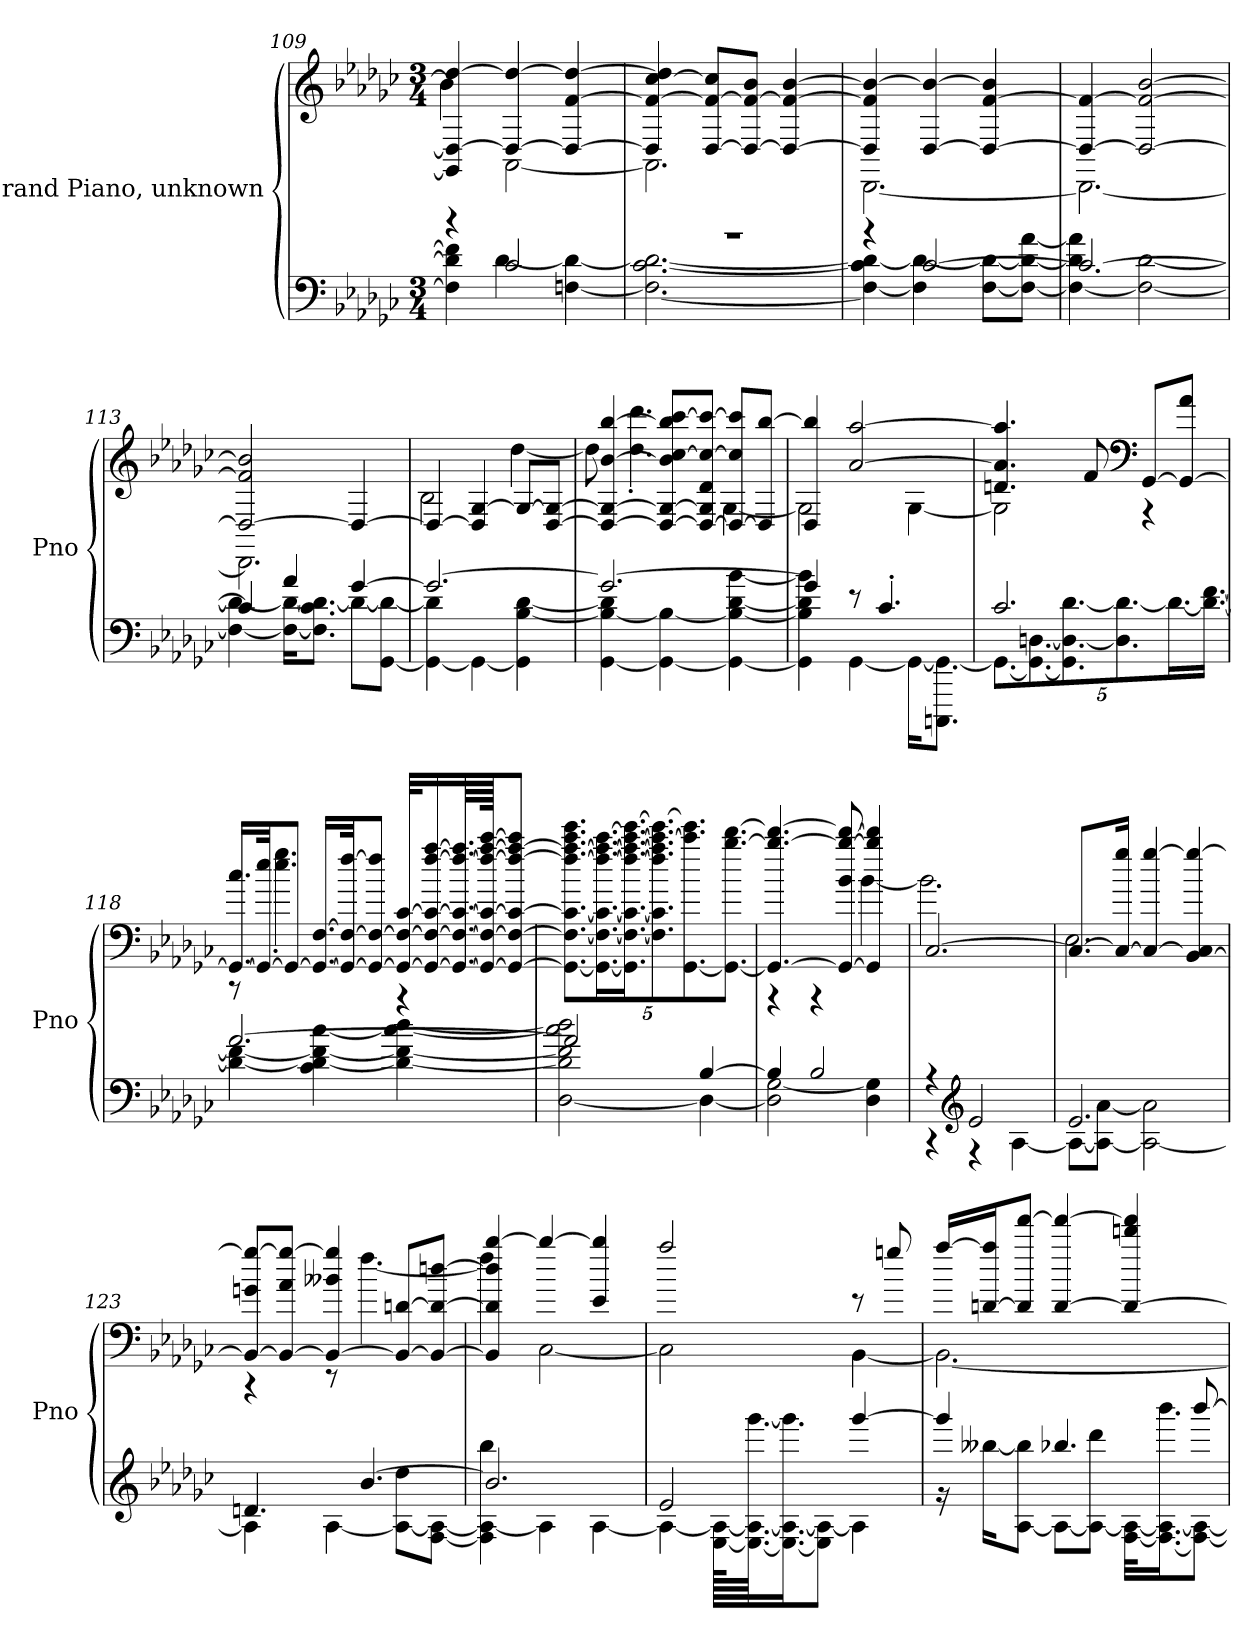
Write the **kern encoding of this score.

**kern	**kern
*part1	*part1
*staff2	*staff1
*I"Grand Piano, unknown	*
*I'Pno	*
!!LO:LB:g=z
*clefF4	*clefG2
*k[b-e-a-d-g-c-]	*k[b-e-a-d-g-c-]
*M3/4	*M3/4
=109	=109
*^	*^
4r	4F-\] 4d-\] 4f-\]	4GG/] 4D-/_ [4dd-/	4b-\]
2c-/	[4d-\	4D-/_ 4dd-/_	[2AA-\
.	[4Fn\ 4d-\_	4D-/_ [4f/ 4dd-/_	.
=110	=110	=110	=110
2.r	2.F\_ [2.c-\ 2.d-\_	4D-/] 4f/_ [4cc-/ 4dd-/]	2.AA-\]
.	.	[8D-/ 8f/_ 8cc-/]L	.
.	.	8D-/_ 8f/_ 8b-/J	.
.	.	4D-/_ 4f/_ [4b-/	.
=111	=111	=111	=111
4r	4F\_ 4c-\] 4d-\_	4D-/] 4f/] 4b-/_	[2.DD-\
[2c-/	4F\] 4d-\_	[4D-/ 4b-/_	.
.	[8F\ 8d-\_L	4D-/_ [4f/ 4b-/]	.
.	8F\_ 8d-\_ [8a-\J	.	.
=112	=112	=112	=112
2.c-/_	4F\_ 4d-\] 4a-\]	4D-/_ 4f/_	2.DD-\_
.	2F\_ [2d-\	2D-/_ 2f/_ [2b-/	.
=113	=113	=113	=113
4c-/]	4F\_ 4d-\_	2D-/_ 2f/] 2b-/]	2.DD-\]
4a-/	16F\_ 16d-\_KL	.	.
.	8.F\] 8.c-\ 8.d-\_J	.	.
[4g-/	8d-\L_	4D-/_	.
.	[8GG-\ 8d-\_J	.	.
!!LO:PB:g=z	!!
=114	=114	=114	=114
2.g-/_	4GG-\_ 4d-\]	4D-/_	2B-\
.	4GG-\_	4D-/] [4G-/	.
.	4GG-\] [4B-\ [4d-\	8G-/L_	[4dd-\
.	.	[8D-/ 8G-/_J	.
=115	=115	=115	=115
2.g-/_	[4GG-\ 4B-\_ 4d-\]	4D-/_ 4G-/_ [4b-/ [4bb-/	8dd-\]
.	.	.	4.dd-\' 4.ddd-\'
.	4GG-\_ 4B-\_	8D-/_ 8G-/_ 8b-/] [8cc-/ 8bb-/] [8ccc-/L	.
.	.	8D-/_ 8G-/] 8d-/ 8cc-/_ 8ccc-/_J	.
.	4GG-\_ 4B-\_ [4d-\ [4b-\	8D-/_ 8cc-/] 8ccc-/]L	[4G-\
.	.	8D-/] [8bb-/J	.
=116	=116	=116	=116
4g-/]	4GG-\] 4B-\] 4d-\] 4b-\]	4D-/ 4bb-/]	2G-\]
8r	[4GG-\	[2a-/ [2aa-/	.
4.c-'/	.	.	.
.	16GG-\KL_	.	[4G-\
.	8.CCCn\ 8.GG-\_J	.	.
=117	=117	=117	=117
*	*Xbrackettup	*	*
2.c-/	10.GG-\L_	4.dn/ 4.a-/] 4.aa-/]	2G-\]
.	10.GG-\_ [10.Dn\	.	.
.	10.GG-\] 10.D\_ [10.d-\	.	.
.	.	8f/	.
.	10.D\] 10.d-\_	.	.
*	*	*clefF4	*
.	.	[8GG-/L	4r
.	20.d-\L_	.	.
.	.	8GG-/_ 8a-/J	.
.	20.d-\_ [20.f\JJ	.	.
!!LO:LB:g=z	!!
=118	=118	=118	=118
[2.a-/	4d-\_ 4f\_	16.GG-/_ 16.cc-/LL	8r
.	.	32GG-/_ 32ee-/JK	.
.	.	8GG-/J_	4.ee-\' 4.gg-\'
.	4c-\ 4d-\_ 4f\_ [4cc-\	16.GG-/_ [16.F/LL	.
.	.	32GG-/_ 32F/_ [32ff/JK	.
.	.	8GG-/_ 8F/_ 8ff/]J	.
.	4d-\_ 4f\_ 4cc-\_ [4dd-\	32GG-/_ 32F/_ [32c-/KLL	4r
.	.	16GG-/_ 16F/_ 16c-/_ [16ff/ [16aa-/	.
.	.	64.GG-/_ 64.F/_ 64.c-/_ 64.ff/_ 64.aa-/]LL	.
.	.	128GG-/_ 128F/_ 128c-/_ 128ff/_ [128aa-/ [128ccc-/JJJK	.
.	.	8GG-/_ 8F/_ 8c-/_ 8ff/_ 8aa-/_ 8ccc-/]J	.
*	*	*v	*v
=119	=119	=119
*	*	*Xbrackettup
2a-/]	[2D-\ 2d-\] 2f\] 2cc-\] 2dd-\]	10.GG-\_ 10.F\_ 10.c-\_ 10.ff\_ 10.aa-\_ 10.ccc-\ 10.eee-\L
.	.	20.GG-\_ 20.F\_ 20.c-\_ 20.ff\_ 20.aa-\_ [20.ccc-\L
.	.	20.GG-\] 20.F\_ 20.c-\_ 20.ff\_ 20.aa-\_ 20.ccc-\_ [20.eee-\J
.	.	10.F\] 10.c-\] 10.ff\] 10.aa-\] 10.ccc-\_ 10.eee-\_
.	.	[10.GG-\ 10.ccc-\] 10.eee-\]
[4B-/	4D-\_	.
.	.	10.GG-\_ [10.bb-\ [10.ddd-\J
=120	=120	=120
*	*	*^
4B-/]	2D-\] [2G-\	4.GG-/_ 4.bb-/_ 4.ddd-/_	4r
2B-/	.	.	4r
.	.	8GG-/_ 8b-/ 8bb-/_ 8ddd-/_	.
.	4D-\ 4G-\]	4GG-/] 4bb-/] 4ddd-/]	[4b-\
!!LO:LB:g=z	!!
=121	=121	=121	=121
4r	4r	[2.C-/	2.b-\]
*clefG2	*	*	*
2e-/	4r	.	.
.	[4A-\	.	.
=122	=122	=122	=122
2.e-/	8A-\L_	8.C-/L_	2.E-\
.	8A-\_ [8a-\J	.	.
.	.	16C-/_ 16gg-/Jk	.
.	2A-\_ 2a-\]	4C-/_ [4gg-/	.
.	.	[4BB-/ 4C-/] 4gg-/_	.
=123	=123	=123	=123
4.dn/	4A-\]	8BB-/_ 8gn/ 8gg-/_L	4r
.	.	8BB-/_ 8a-/ 8gg-/_J	.
.	[4A-\	4BB-/_ 4b--X/ 4gg-/]	8r
[4.b-/	.	.	[4.ff\
.	8A-\_ 8dd-\L	8BB-/_ [8dn/L	.
.	[8F\ 8A-\_J	8BB-/_ 8d/_ [8ddn/J	.
=124	=124	=124	=124
2.b-/]	4F\] 4A-\_ 4bb-\	4BB-/] 4d/] 4dd/] [4bb-/	4ff\]
.	4A-\]	4bb-/_	[2C-\
.	[4A-\	4e-/ 4bb-/]	.
=125	=125	=125	=125
2e-/	4A-\_	2aa-/	2C-\]
.	[128E-\ 128A-\_KLLLL	.	.
.	64.E-\_ 64.A-\_ [64.ggg-\JJ	.	.
.	16.E-\_ 16.A-\_ 16.ggg-\]J	.	.
.	8E-\] 8A-\_J	.	.
[4ggg-/	4A-\]	8r	[4BB-\
.	.	8ggn/	.
!!LO:LB:g=z	!!
=126	=126	=126	=126
4ggg-/]	16r	[16aa-/LL	2.BB-\_
.	[16bb--X\KL	[16dn/ 16aa-/]J	.
.	[8A-\ 8bb--\]J	8d/] [8fff/J	.
4.bb-X/	8A-\L_	[4d/ 4fff/_	.
.	8A-\_ 8ddd-\J	.	.
.	[32F\ 32A-\_KLL	4d/_ 4dddn/ 4fff/]	.
.	16.F\_ 16.A-\_ 16.bbb-\J	.	.
[8bbb-/	8F\_ 8A-\_J	.	.
*v	*v	*	*
*	*v	*v
=	=
*-	*-
